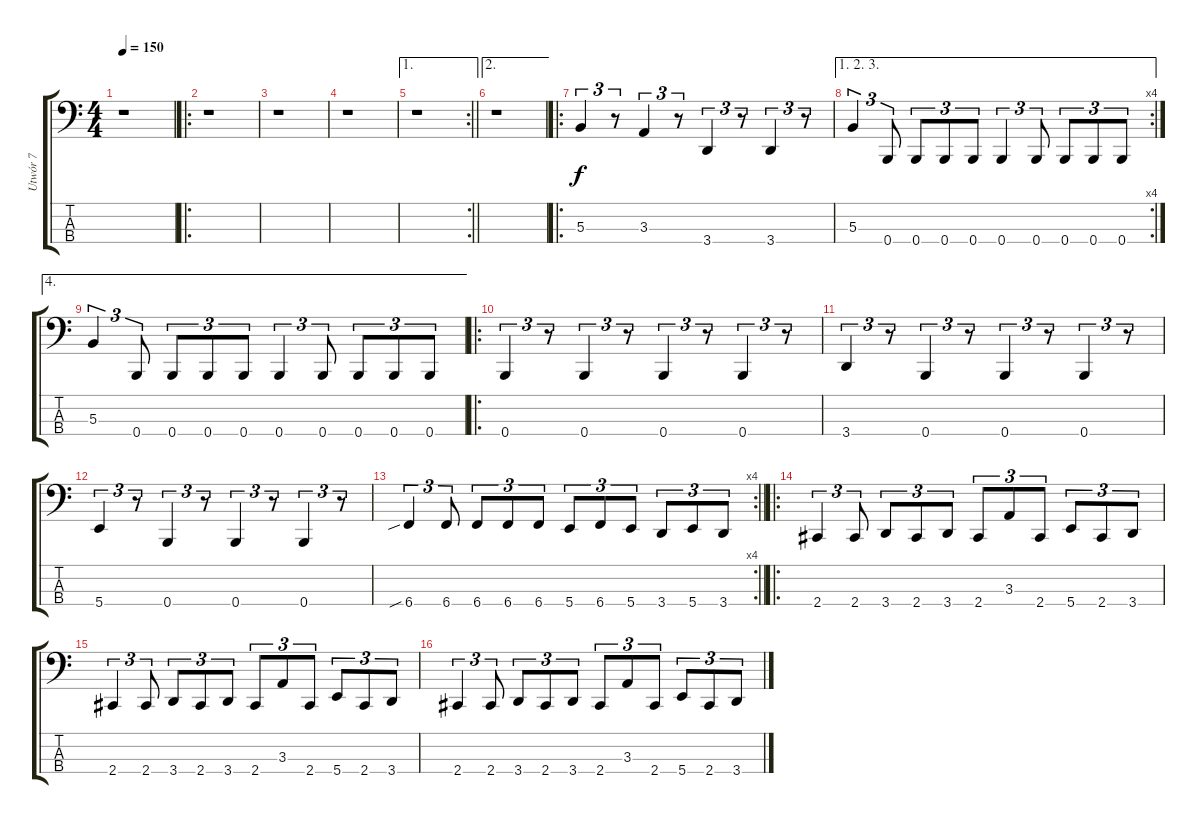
\track ("Utwór 7" "Utwór 7") {instrument electricbassfinger}
\staff {score tabs}
\tuning (E2 B1 Gb1 B0) {hide}
\ts (4 4)
\tempo 150
\clef f4
\ks c
r.1{dy f instrument electricbassfinger} |
\ro
r.1 |
r.1 |
r.1 |
\ae 1
\rc 2
\barLineRight lightlight
r.1 |
\ae 2
r.1 |
\ro
5.3.4{tu (3 2)} r.8{tu (3 2)} 3.3.4{tu (3 2)} r.8{tu (3 2)} 3.4.4{tu (3 2)} r.8{tu (3 2)} 3.4.4{tu (3 2)} r.8{tu (3 2)} |
\ae (1 2 3)
\rc 4
5.3.4{tu (3 2)} 0.4.8{tu (3 2)} 0.4.8{tu (3 2)} 0.4.8{tu (3 2)} 0.4.8{tu (3 2)} 0.4.4{tu (3 2)} 0.4.8{tu (3 2)} 0.4.8{tu (3 2)} 0.4.8{tu (3 2)} 0.4.8{tu (3 2)} |
\ae 4
5.3.4{tu (3 2)} 0.4.8{tu (3 2)} 0.4.8{tu (3 2)} 0.4.8{tu (3 2)} 0.4.8{tu (3 2)} 0.4.4{tu (3 2)} 0.4.8{tu (3 2)} 0.4.8{tu (3 2)} 0.4.8{tu (3 2)} 0.4.8{tu (3 2)} |
\ro
0.4.4{tu (3 2)} r.8{tu (3 2)} 0.4.4{tu (3 2)} r.8{tu (3 2)} 0.4.4{tu (3 2)} r.8{tu (3 2)} 0.4.4{tu (3 2)} r.8{tu (3 2)} |
3.4.4{tu (3 2)} r.8{tu (3 2)} 0.4.4{tu (3 2)} r.8{tu (3 2)} 0.4.4{tu (3 2)} r.8{tu (3 2)} 0.4.4{tu (3 2)} r.8{tu (3 2)} |
5.4.4{tu (3 2)} r.8{tu (3 2)} 0.4.4{tu (3 2)} r.8{tu (3 2)} 0.4.4{tu (3 2)} r.8{tu (3 2)} 0.4.4{tu (3 2)} r.8{tu (3 2)} |
\rc 4
\barLineRight lightlight
6.4{sib}.4{tu (3 2)} 6.4.8{tu (3 2)} 6.4.8{tu (3 2)} 6.4.8{tu (3 2)} 6.4.8{tu (3 2)} 5.4.8{tu (3 2)} 6.4.8{tu (3 2)} 5.4.8{tu (3 2)} 3.4.8{tu (3 2)} 5.4.8{tu (3 2)} 3.4.8{tu (3 2)} |
\ro
2.4.4{tu (3 2)} 2.4.8{tu (3 2)} 3.4.8{tu (3 2)} 2.4.8{tu (3 2)} 3.4.8{tu (3 2)} 2.4.8{tu (3 2)} 3.3.8{tu (3 2)} 2.4.8{tu (3 2)} 5.4.8{tu (3 2)} 2.4.8{tu (3 2)} 3.4.8{tu (3 2)} |
2.4.4{tu (3 2)} 2.4.8{tu (3 2)} 3.4.8{tu (3 2)} 2.4.8{tu (3 2)} 3.4.8{tu (3 2)} 2.4.8{tu (3 2)} 3.3.8{tu (3 2)} 2.4.8{tu (3 2)} 5.4.8{tu (3 2)} 2.4.8{tu (3 2)} 3.4.8{tu (3 2)} |
2.4.4{tu (3 2)} 2.4.8{tu (3 2)} 3.4.8{tu (3 2)} 2.4.8{tu (3 2)} 3.4.8{tu (3 2)} 2.4.8{tu (3 2)} 3.3.8{tu (3 2)} 2.4.8{tu (3 2)} 5.4.8{tu (3 2)} 2.4.8{tu (3 2)} 3.4.8{tu (3 2)}
